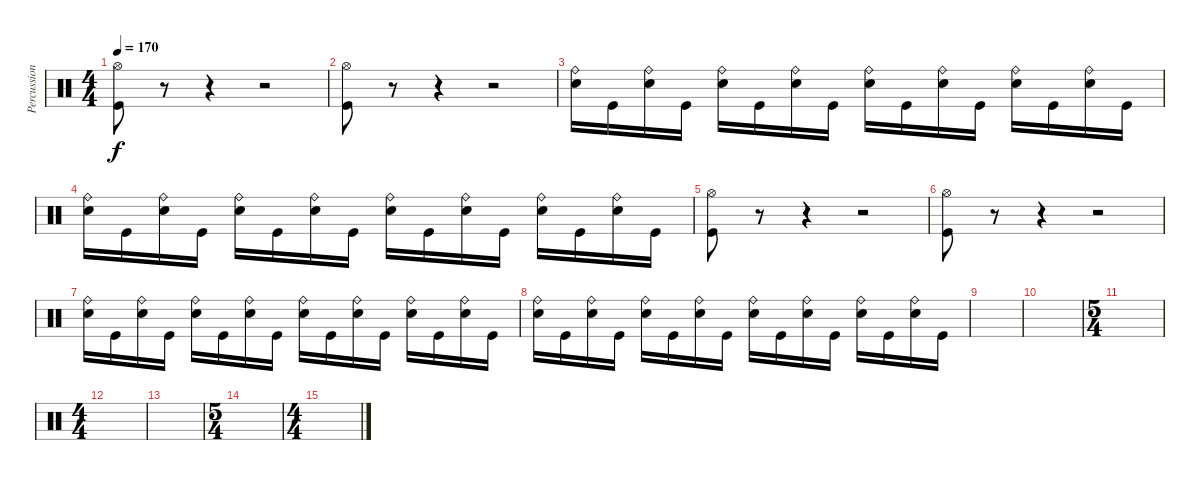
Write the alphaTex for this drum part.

\track ("Percussions" "Percussion") {instrument percussion}
\staff {score}
\articulation defaults
\ts (4 4)
\tempo 170
\clef neutral
\ks c
("Kick (hit)" "Hi-Hat (open)").8{dy f} r.8 r.4 r.2 |
("Kick (hit)" "Hi-Hat (open)").8 r.8 r.4 r.2 |
("Electric Snare (hit)" "Ride (bell)").16 "Kick (hit)".16 ("Electric Snare (hit)" "Ride (bell)").16 "Kick (hit)".16 ("Electric Snare (hit)" "Ride (bell)").16 "Kick (hit)".16 ("Electric Snare (hit)" "Ride (bell)").16 "Kick (hit)".16 ("Electric Snare (hit)" "Ride (bell)").16 "Kick (hit)".16 ("Electric Snare (hit)" "Ride (bell)").16 "Kick (hit)".16 ("Electric Snare (hit)" "Ride (bell)").16 "Kick (hit)".16 ("Electric Snare (hit)" "Ride (bell)").16 "Kick (hit)".16 |
("Electric Snare (hit)" "Ride (bell)").16 "Kick (hit)".16 ("Electric Snare (hit)" "Ride (bell)").16 "Kick (hit)".16 ("Electric Snare (hit)" "Ride (bell)").16 "Kick (hit)".16 ("Electric Snare (hit)" "Ride (bell)").16 "Kick (hit)".16 ("Electric Snare (hit)" "Ride (bell)").16 "Kick (hit)".16 ("Electric Snare (hit)" "Ride (bell)").16 "Kick (hit)".16 ("Electric Snare (hit)" "Ride (bell)").16 "Kick (hit)".16 ("Electric Snare (hit)" "Ride (bell)").16 "Kick (hit)".16 |
("Kick (hit)" "Hi-Hat (open)").8 r.8 r.4 r.2 |
("Kick (hit)" "Hi-Hat (open)").8 r.8 r.4 r.2 |
("Electric Snare (hit)" "Ride (bell)").16 "Kick (hit)".16 ("Electric Snare (hit)" "Ride (bell)").16 "Kick (hit)".16 ("Electric Snare (hit)" "Ride (bell)").16 "Kick (hit)".16 ("Electric Snare (hit)" "Ride (bell)").16 "Kick (hit)".16 ("Electric Snare (hit)" "Ride (bell)").16 "Kick (hit)".16 ("Electric Snare (hit)" "Ride (bell)").16 "Kick (hit)".16 ("Electric Snare (hit)" "Ride (bell)").16 "Kick (hit)".16 ("Electric Snare (hit)" "Ride (bell)").16 "Kick (hit)".16 |
("Electric Snare (hit)" "Ride (bell)").16 "Kick (hit)".16 ("Electric Snare (hit)" "Ride (bell)").16 "Kick (hit)".16 ("Electric Snare (hit)" "Ride (bell)").16 "Kick (hit)".16 ("Electric Snare (hit)" "Ride (bell)").16 "Kick (hit)".16 ("Electric Snare (hit)" "Ride (bell)").16 "Kick (hit)".16 ("Electric Snare (hit)" "Ride (bell)").16 "Kick (hit)".16 ("Electric Snare (hit)" "Ride (bell)").16 "Kick (hit)".16 ("Electric Snare (hit)" "Ride (bell)").16 "Kick (hit)".16 |
|
|
\ts (5 4)
|
\ts (4 4)
|
|
\ts (5 4)
|
\ts (4 4)
